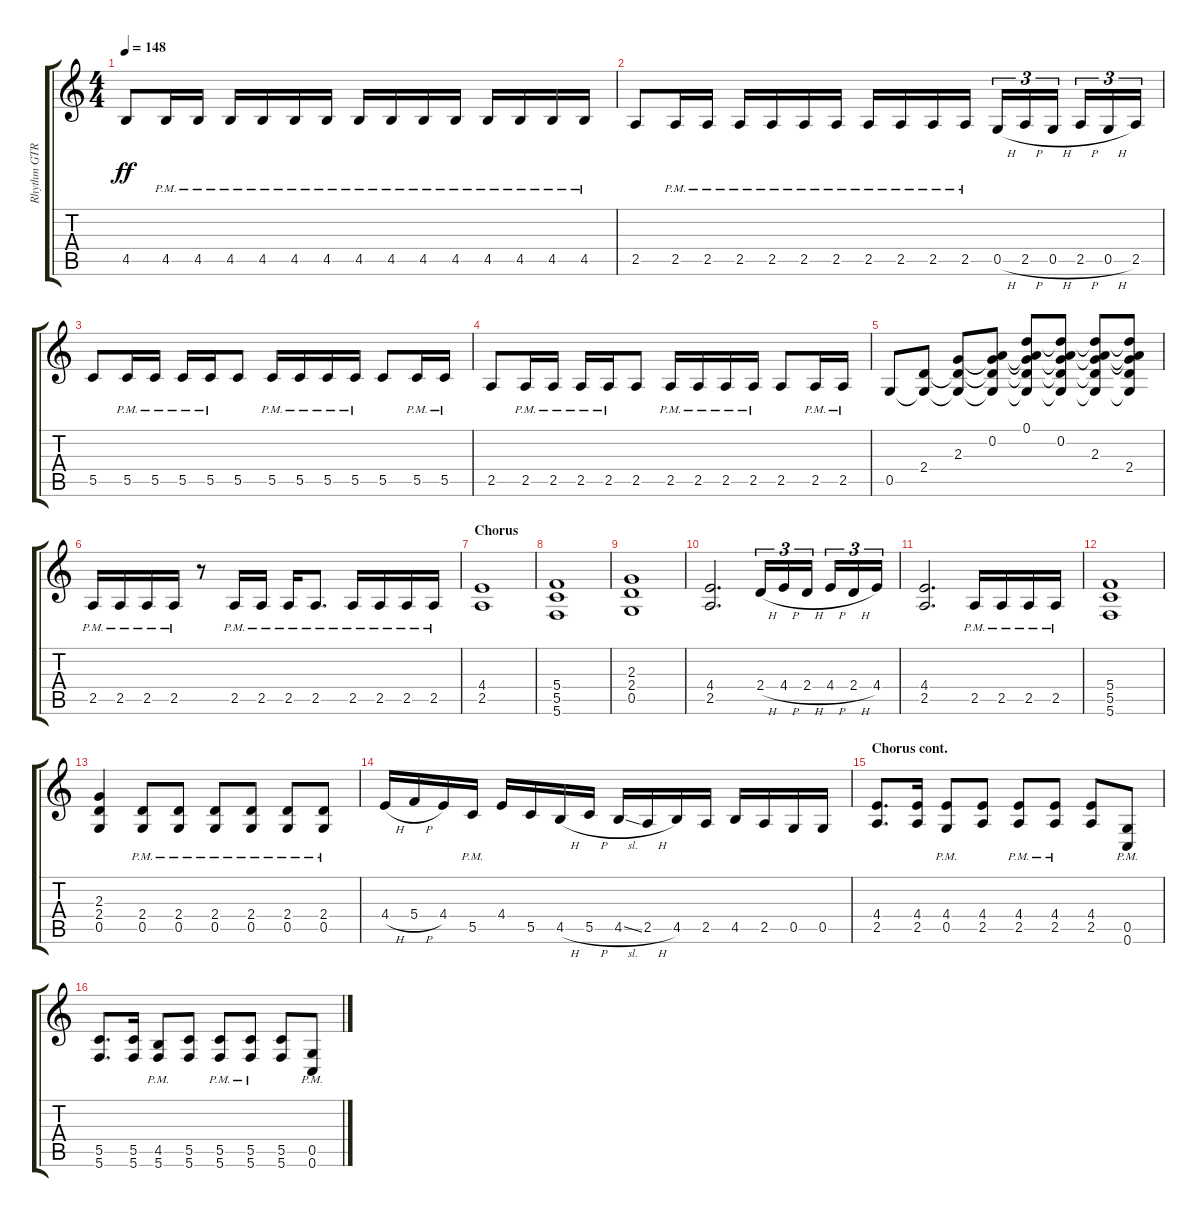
\track ("Rhythm GTR 1" "Rhythm GTR") {instrument overdrivenguitar}
\staff {score tabs}
\tuning (D4 A3 F3 C3 G2 C2) {hide}
\ts (4 4)
\tempo 148
\clef g2
\ks aminor
4.5.8{dy ff} 4.5{pm}.16 4.5{pm}.16 4.5{pm}.16 4.5{pm}.16 4.5{pm}.16 4.5{pm}.16 4.5{pm}.16 4.5{pm}.16 4.5{pm}.16 4.5{pm}.16 4.5{pm}.16 4.5{pm}.16 4.5{pm}.16 4.5{pm}.16 |
2.5.8 2.5{pm}.16 2.5{pm}.16 2.5{pm}.16 2.5{pm}.16 2.5{pm}.16 2.5{pm}.16 2.5{pm}.16 2.5{pm}.16 2.5{pm}.16 2.5{pm}.16 0.5{h}.16{tu (3 2)} 2.5{h}.16{tu (3 2)} 0.5{h}.16{tu (3 2)} 2.5{h}.16{tu (3 2)} 0.5{h}.16{tu (3 2)} 2.5.16{tu (3 2)} |
5.5.8 5.5{pm}.16 5.5{pm}.16 5.5{pm}.16 5.5{pm}.16 5.5.8 5.5{pm}.16 5.5{pm}.16 5.5{pm}.16 5.5{pm}.16 5.5.8 5.5{pm}.16 5.5{pm}.16 |
2.5.8 2.5{pm}.16 2.5{pm}.16 2.5{pm}.16 2.5{pm}.16 2.5.8 2.5{pm}.16 2.5{pm}.16 2.5{pm}.16 2.5{pm}.16 2.5.8 2.5{pm}.16 2.5{pm}.16 |
0.5.8 (2.4 0.5{t}).8 (2.3 2.4{t} 0.5{t}).8 (0.2 2.3{t} 2.4{t} 0.5{t}).8 (0.1 0.2{t} 2.3{t} 2.4{t} 0.5{t}).8 (0.1{t} 0.2 2.3{t} 2.4{t} 0.5{t}).8 (0.1{t} 0.2{t} 2.3 2.4{t} 0.5{t}).8 (0.1{t} 0.2{t} 2.3{t} 2.4 0.5{t}).8 |
2.5{pm}.16 2.5{pm}.16 2.5{pm}.16 2.5{pm}.16 r.8 2.5{pm}.16 2.5{pm}.16 2.5{pm}.16 2.5{pm}.8{d} 2.5{pm}.16 2.5{pm}.16 2.5{pm}.16 2.5{pm}.16 |
\section ("" "Chorus")
(4.4 2.5).1 |
(5.4 5.5 5.6).1 |
(2.3 2.4 0.5).1 |
(4.4 2.5).2{d} 2.4{h}.16{tu (3 2)} 4.4{h}.16{tu (3 2)} 2.4{h}.16{tu (3 2)} 4.4{h}.16{tu (3 2)} 2.4{h}.16{tu (3 2)} 4.4.16{tu (3 2)} |
(4.4 2.5).2{d} 2.5{pm}.16 2.5{pm}.16 2.5{pm}.16 2.5{pm}.16 |
(5.4 5.5 5.6).1 |
(2.3 2.4 0.5).4 (2.4{pm} 0.5{pm}).8 (2.4{pm} 0.5{pm}).8 (2.4{pm} 0.5{pm}).8 (2.4{pm} 0.5{pm}).8 (2.4{pm} 0.5{pm}).8 (2.4{pm} 0.5{pm}).8 |
4.4{h}.16 5.4{h}.16 4.4.16 5.5{pm}.16 4.4.16 5.5.16 4.5{h}.16 5.5{h}.16 4.5{sl}.16 2.5{h}.16 4.5.16 2.5.16 4.5.16 2.5.16 0.5.16 0.5.16 |
\section ("" "Chorus cont.")
(4.4 2.5).8{d} (4.4 2.5).16 (4.4{pm} 0.5{pm}).8 (4.4 2.5).8 (4.4{pm} 2.5{pm}).8 (4.4{pm} 2.5{pm}).8 (4.4 2.5).8 (0.5{pm} 0.6{pm}).8 |
(5.5 5.6).8{d} (5.5 5.6).16 (4.5{pm} 5.6{pm}).8 (5.5 5.6).8 (5.5{pm} 5.6{pm}).8 (5.5{pm} 5.6{pm}).8 (5.5 5.6).8 (0.5{pm} 0.6{pm}).8
